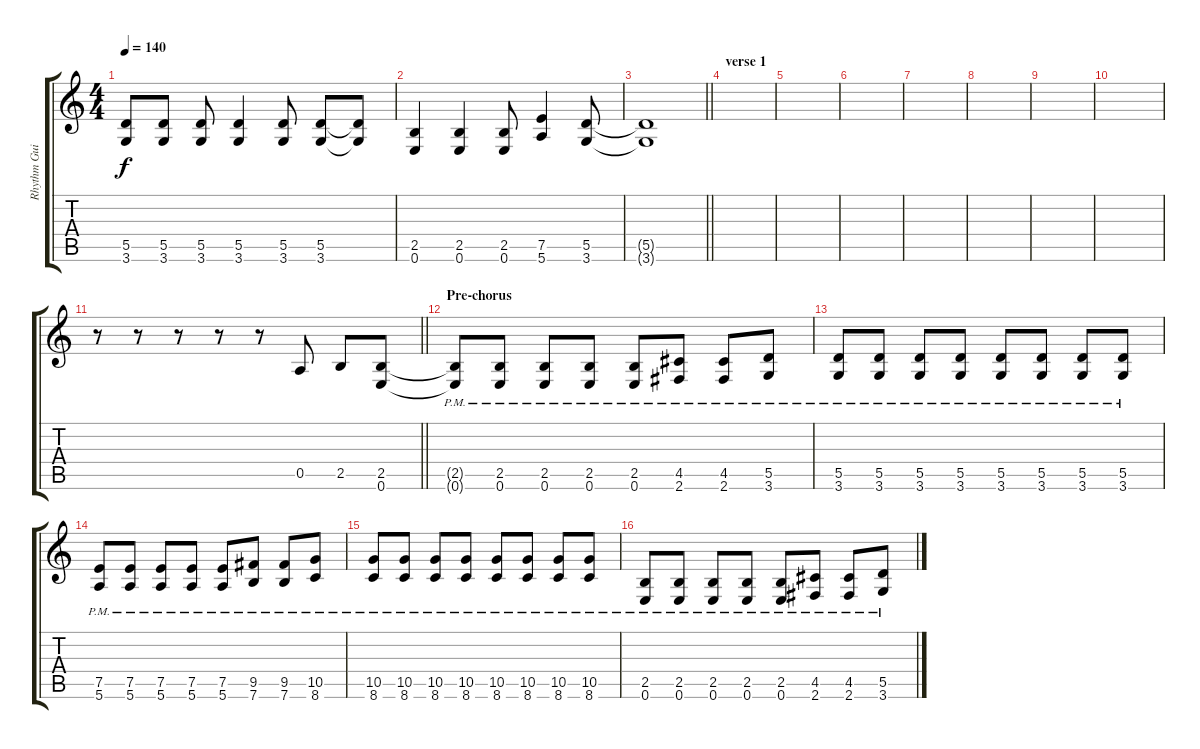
\track ("Rhythm Guitar" "Rhythm Gui") {instrument distortionguitar}
\staff {score tabs}
\tuning (E4 B3 G3 D3 A2 E2) {hide}
\ts (4 4)
\tempo 140
\clef g2
\ks c
(5.5{t} 3.6{t}).8{dy f} (5.5 3.6).8 (5.5 3.6).8 (5.5 3.6).4 (5.5 3.6).8 (5.5 3.6).8 (5.5{t} 3.6{t}).8 |
(2.5 0.6).4 (2.5 0.6).4 (2.5 0.6).8 (7.5 5.6).4 (5.5 3.6).8 |
\barLineRight lightlight
(5.5{t} 3.6{t}).1 |
\section ("" "verse 1")
|
|
|
|
|
|
|
\barLineRight lightlight
r.8 r.8 r.8 r.8 r.8 0.5.8 2.5.8 (2.5 0.6).8 |
\section ("" "Pre-chorus")
(2.5{pm t} 0.6{pm t}).8 (2.5{pm} 0.6{pm}).8 (2.5{pm} 0.6{pm}).8 (2.5{pm} 0.6{pm}).8 (2.5{pm} 0.6{pm}).8 (4.5{pm} 2.6{pm}).8 (4.5{pm} 2.6{pm}).8 (5.5{pm} 3.6{pm}).8 |
(5.5{pm} 3.6{pm}).8 (5.5{pm} 3.6{pm}).8 (5.5{pm} 3.6{pm}).8 (5.5{pm} 3.6{pm}).8 (5.5{pm} 3.6{pm}).8 (5.5{pm} 3.6{pm}).8 (5.5{pm} 3.6{pm}).8 (5.5{pm} 3.6{pm}).8 |
(7.5{pm} 5.6{pm}).8 (7.5{pm} 5.6{pm}).8 (7.5{pm} 5.6{pm}).8 (7.5{pm} 5.6{pm}).8 (7.5{pm} 5.6{pm}).8 (9.5{pm} 7.6{pm}).8 (9.5{pm} 7.6{pm}).8 (10.5{pm} 8.6{pm}).8 |
(10.5{pm} 8.6{pm}).8 (10.5{pm} 8.6{pm}).8 (10.5{pm} 8.6{pm}).8 (10.5{pm} 8.6{pm}).8 (10.5{pm} 8.6{pm}).8 (10.5{pm} 8.6{pm}).8 (10.5{pm} 8.6{pm}).8 (10.5{pm} 8.6{pm}).8 |
(2.5{pm} 0.6{pm}).8 (2.5{pm} 0.6{pm}).8 (2.5{pm} 0.6{pm}).8 (2.5{pm} 0.6{pm}).8 (2.5{pm} 0.6{pm}).8 (4.5{pm} 2.6{pm}).8 (4.5{pm} 2.6{pm}).8 (5.5{pm} 3.6{pm}).8
